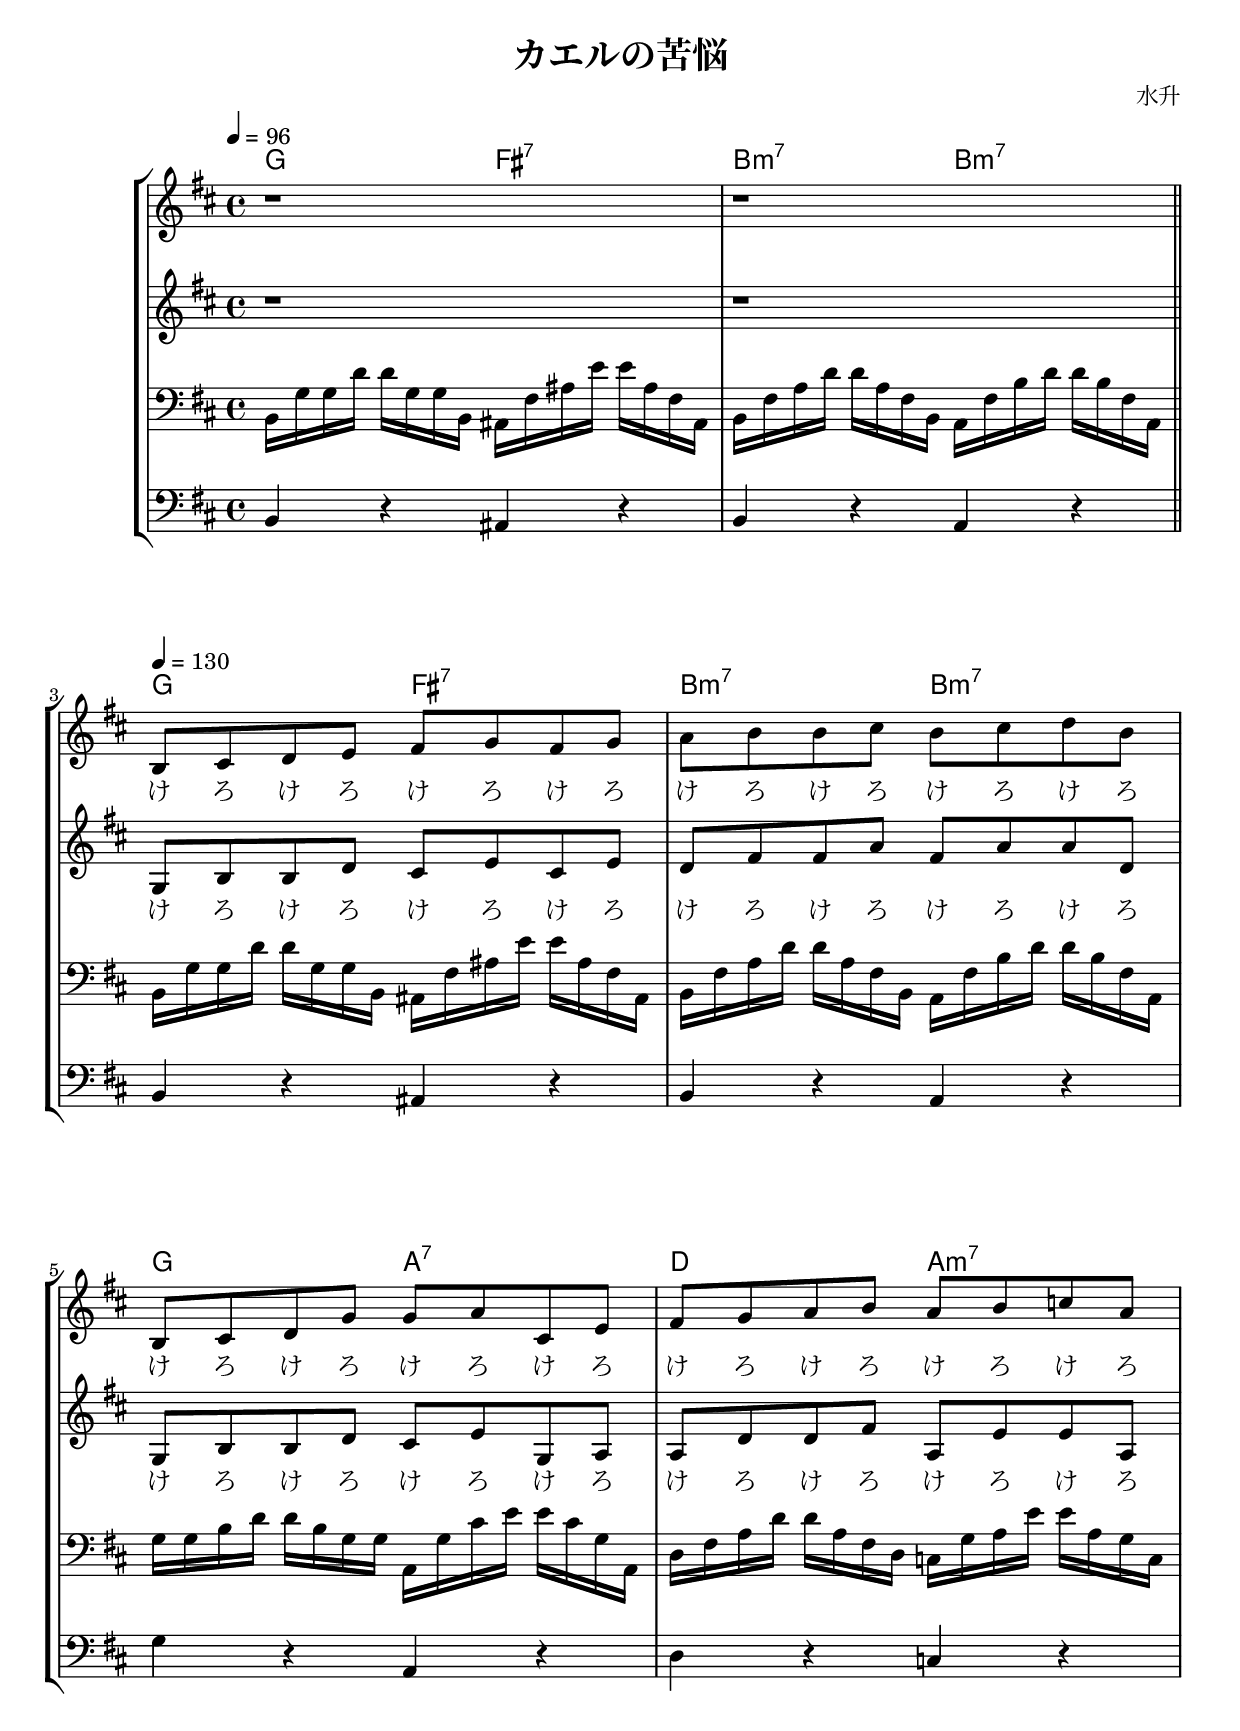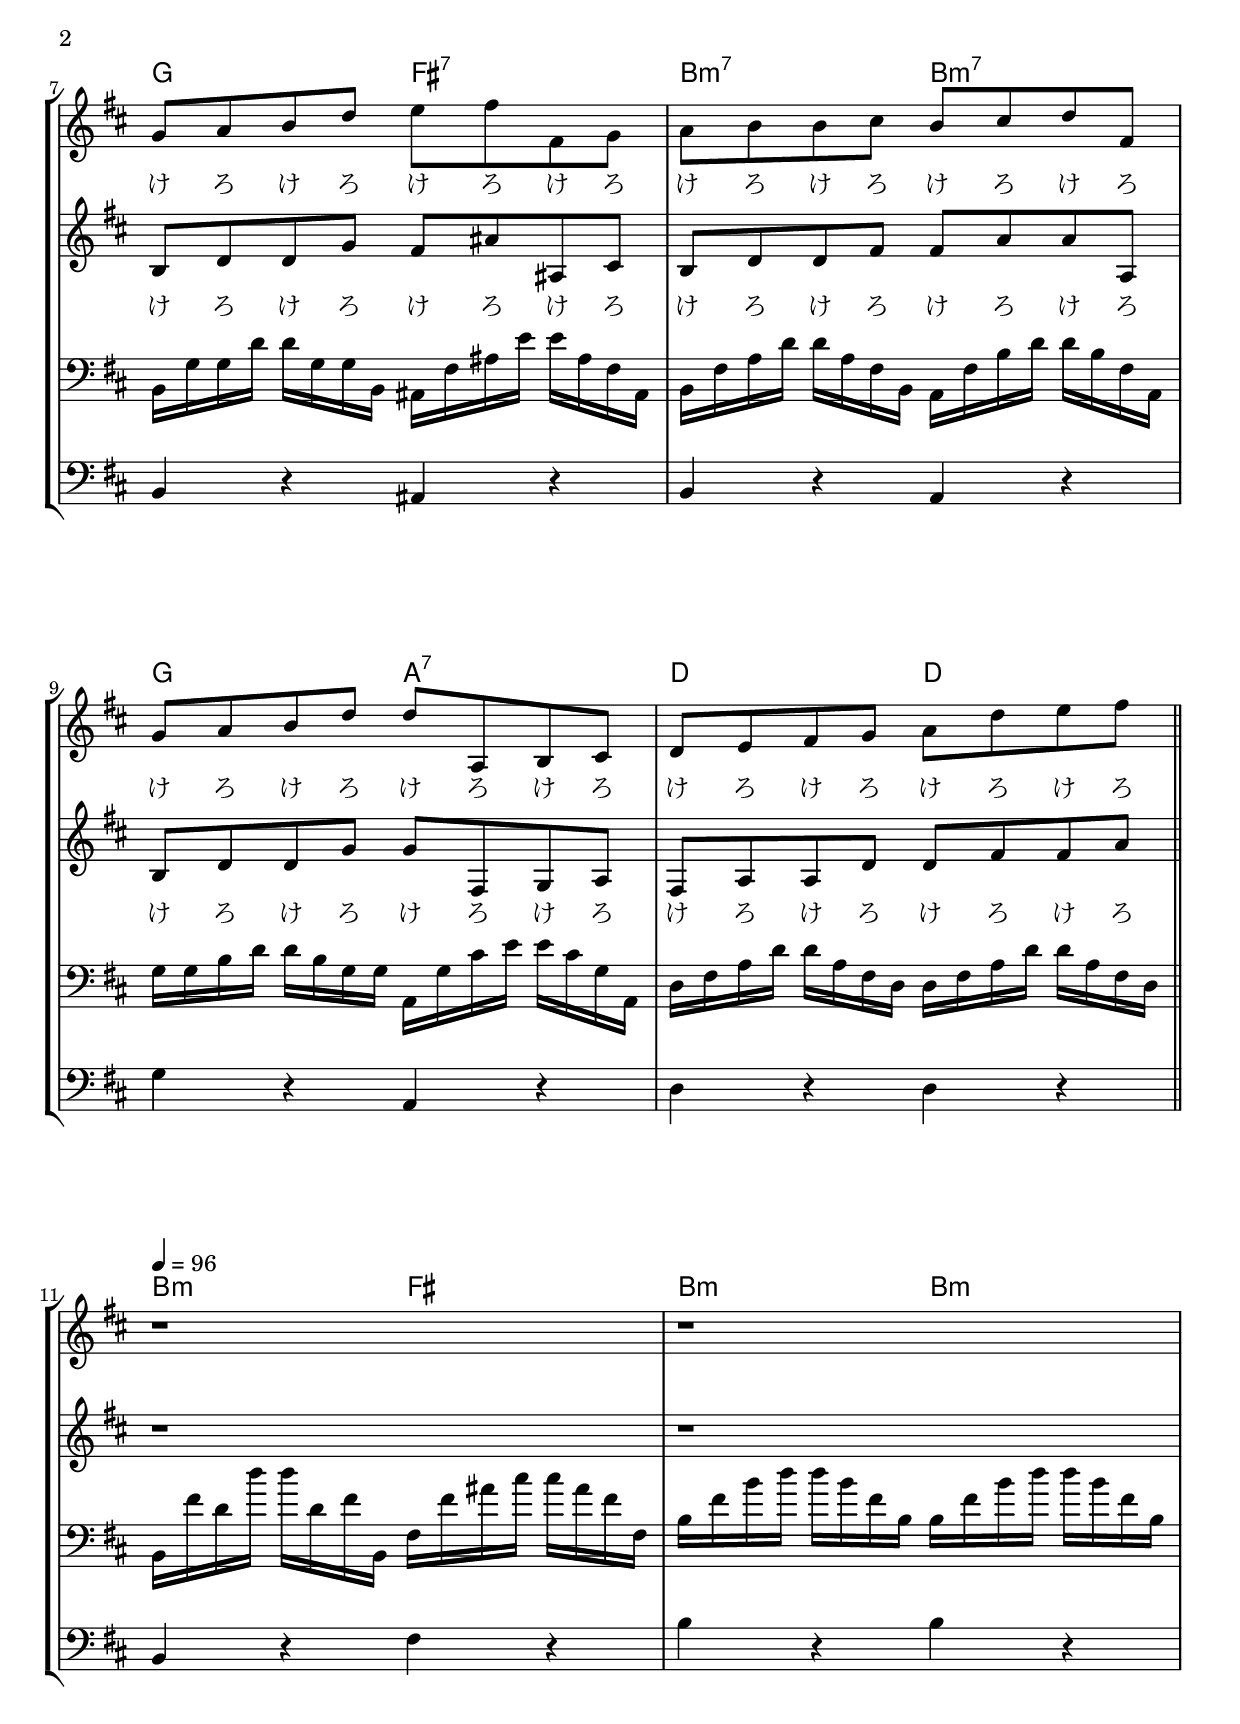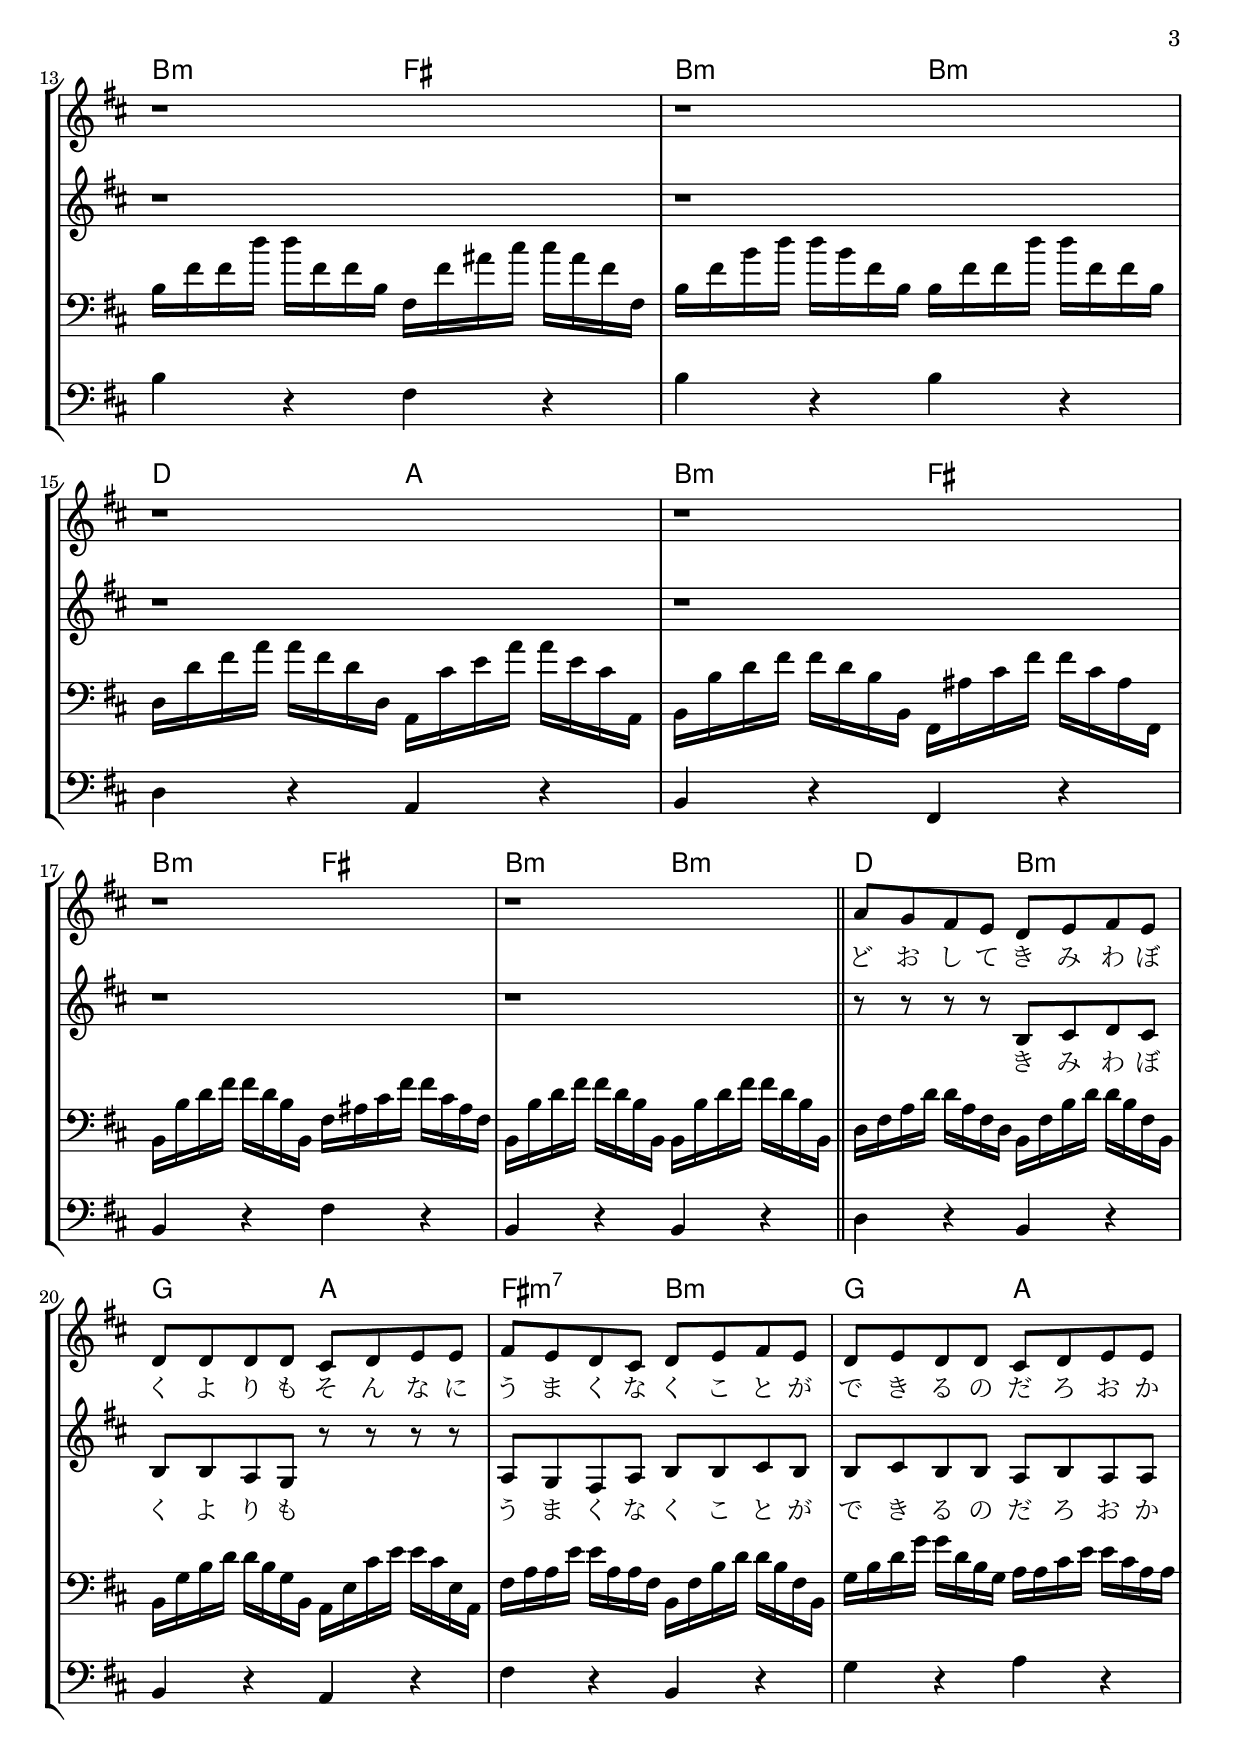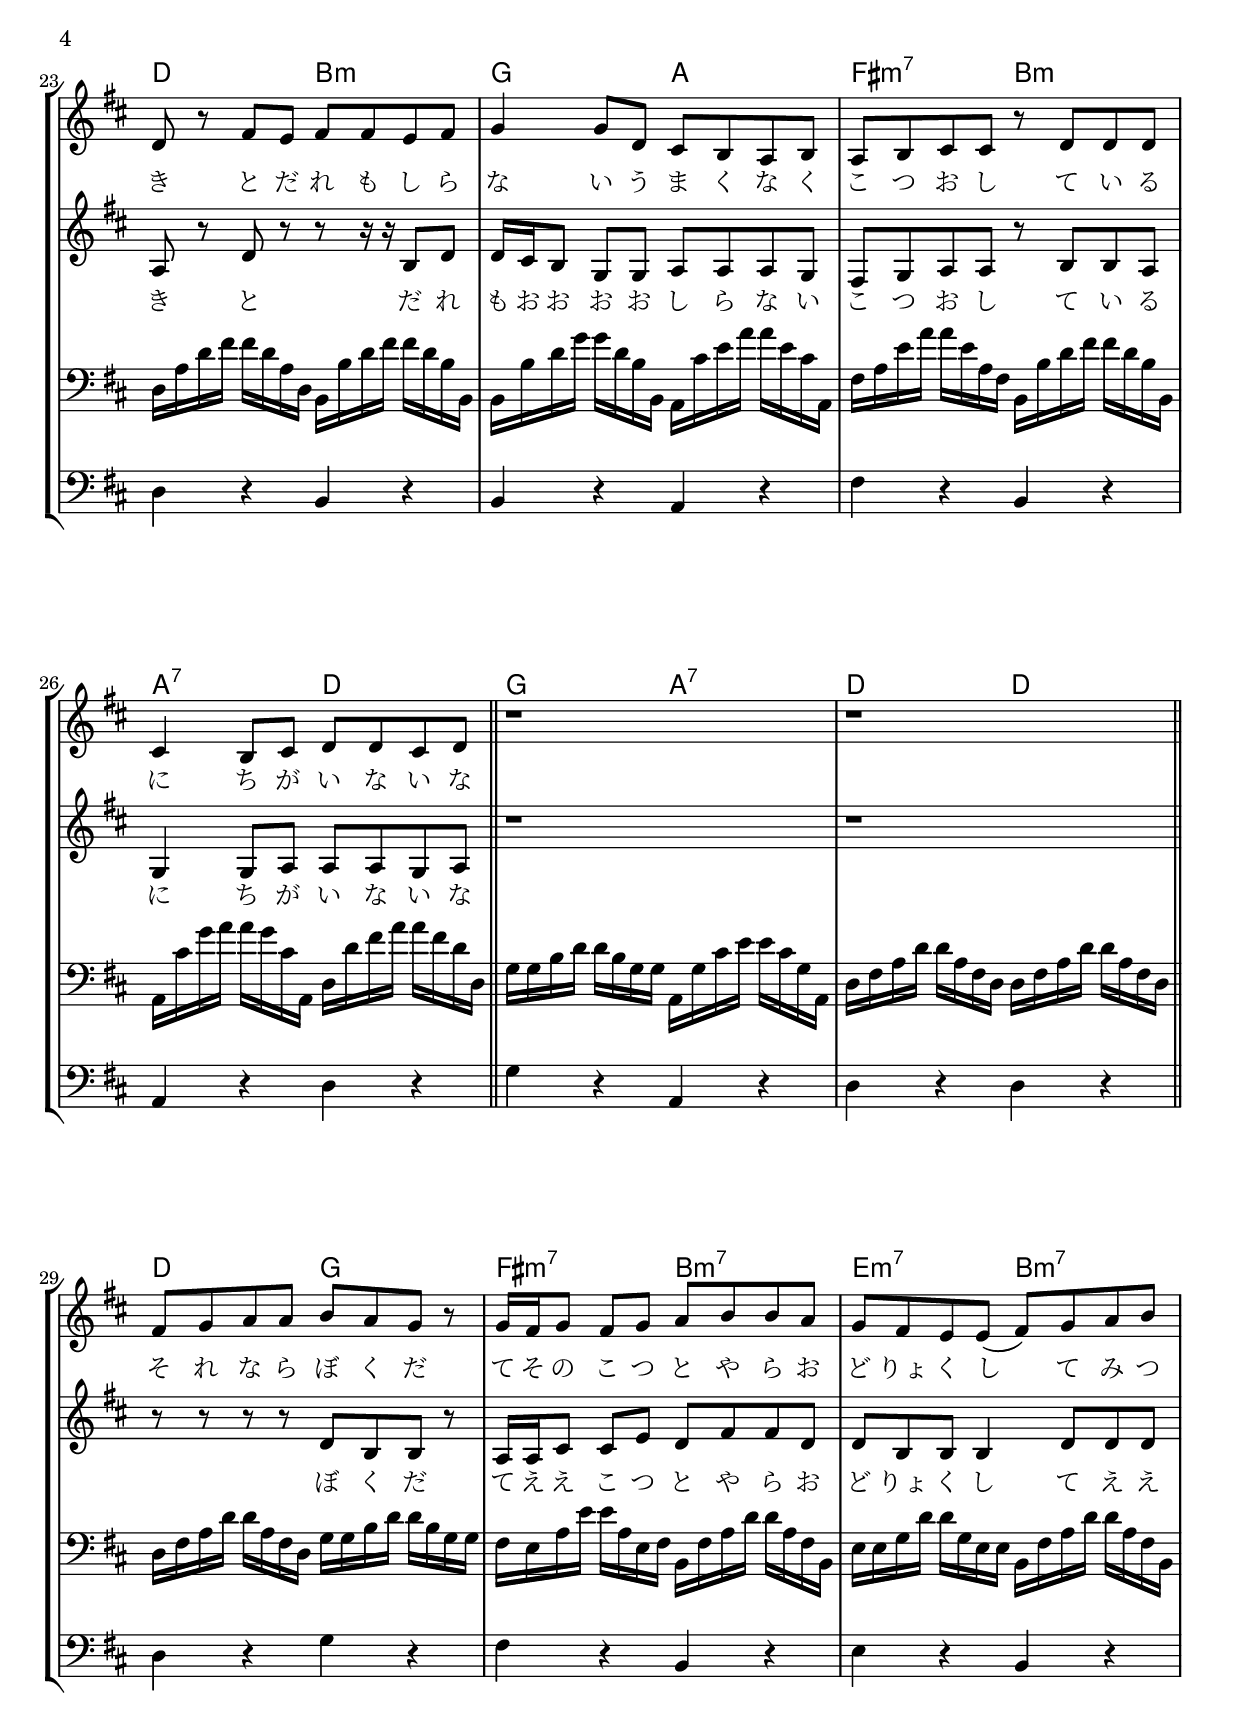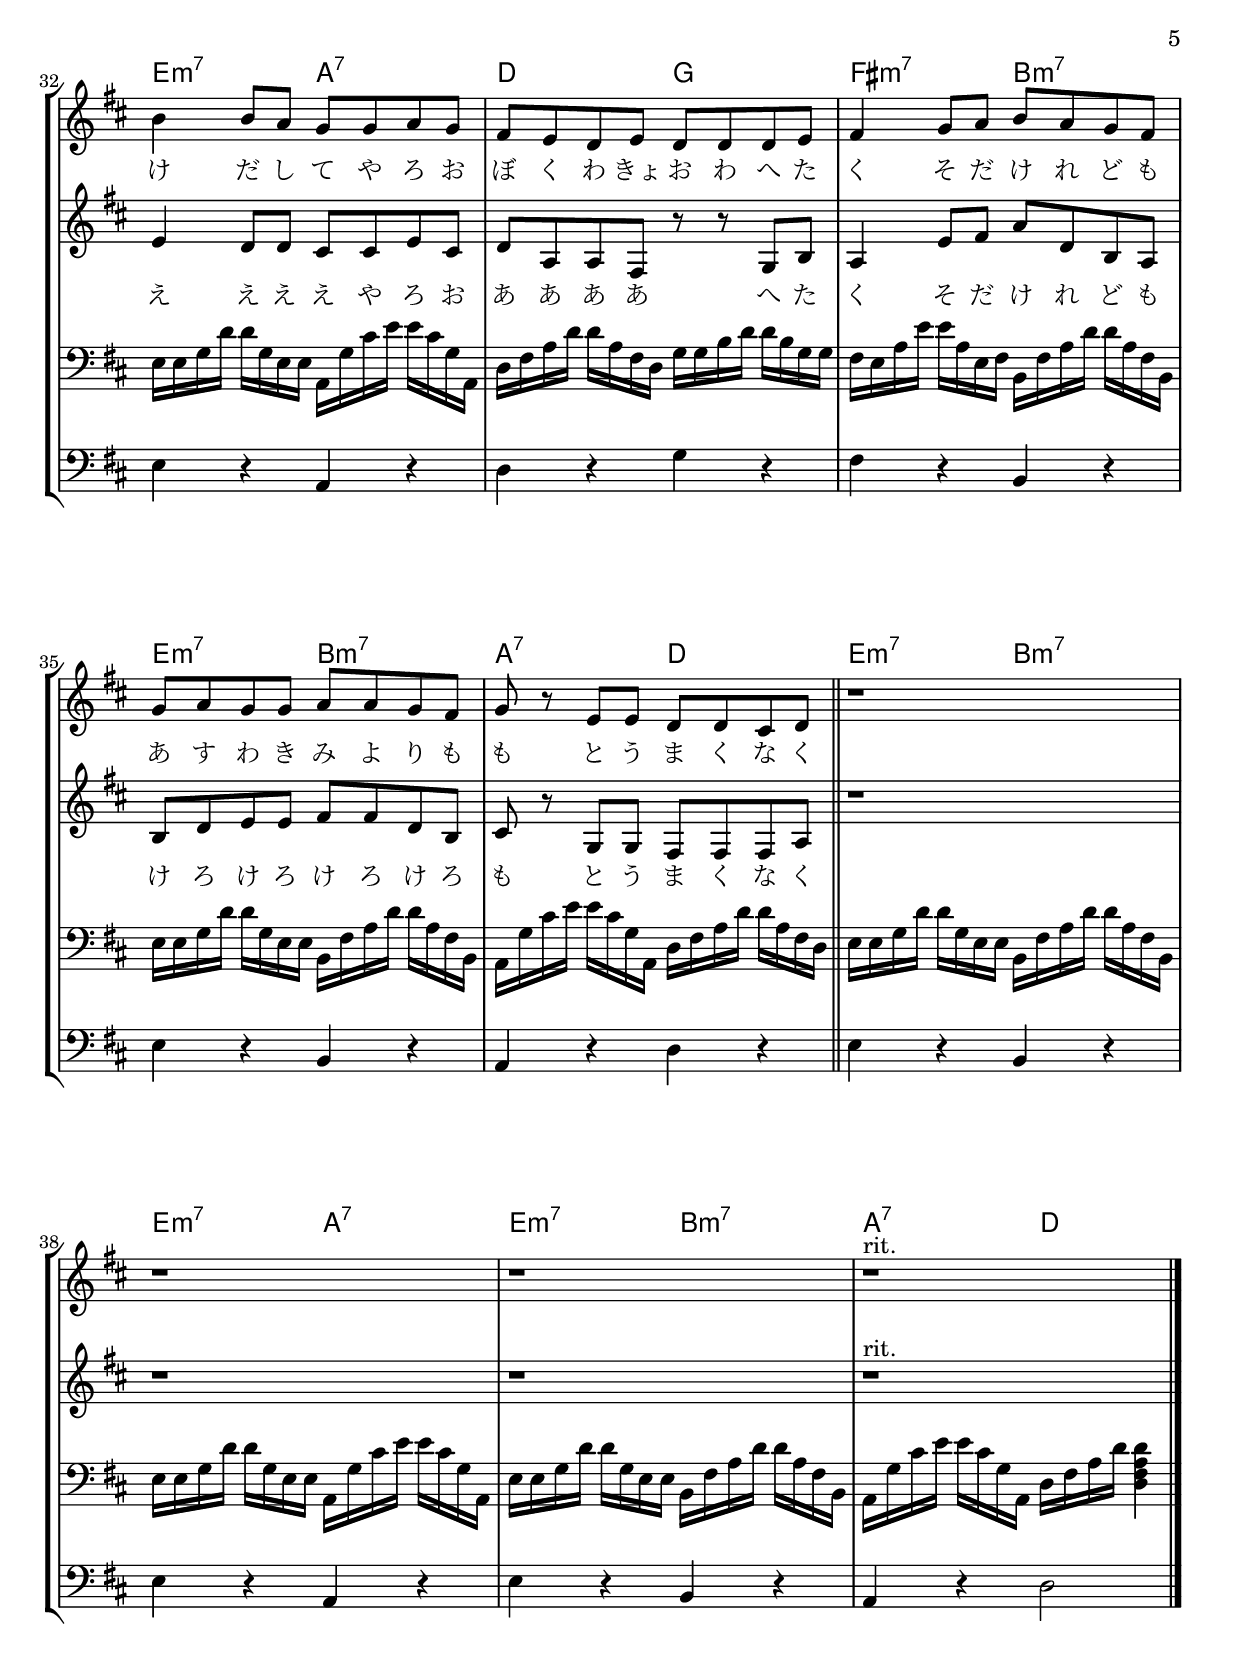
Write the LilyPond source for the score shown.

\version "2.12.1"

\header {
	title = \markup {カエルの苦悩}
	composer = \markup \center-column {水升}
}

harmony = \chordmode {
	g2 fis:7 b:min7 b:min7 

	g fis:7 b:min7 b:min7 g a:7 d a:min7 g fis:7 b:min7 b:min7 g a:7 d d 

	b:m fis b:m b:m b:m fis b:m b:m d a b:m fis b:m fis b:m b:m 

	d b:m g a fis:min7 b:m g a d b:m g a fis:min7 b:m a:7 d 

	g a:7 d d 

	d g fis:min7 b:min7 e:min7 b:min7 e:min7 a:7 d g fis:min7 b:min7 e:min7 b:min7 a:7 d 

	e:min7 b:min7 e:min7 a:7 e:min7 b:min7 a:7 d 
}

melody = {
	\key d \major
	\tempo 4 = 96
	r1 | r1   
	\set Staff.midiInstrument = #"fss0.29"
		\tempo 4 = 130
b8  cis'8  d'8  e'8  fis'8  g'8  fis'8  g'8 
	a'8  b'8  b'8  cis''8  b'8  cis''8  d''8  b'8 
	b8  cis'8  d'8  g'8  g'8  a'8  cis'8  e'8 
	fis'8  g'8  a'8  b'8  a'8  b'8  c''8  a'8 
	g'8  a'8  b'8  d''8  e''8  fis''8  fis'8  g'8 
	a'8  b'8  b'8  cis''8  b'8  cis''8  d''8  fis'8 
	g'8  a'8  b'8  d''8  d''8  a8  b8  cis'8 
	d'8  e'8  fis'8  g'8  a'8  d''8  e''8  fis''8
	\tempo 4 = 96
	r1 | r1 | r1 | r1 | r1 | r1 | r1 | r1   
	\set Staff.midiInstrument = #"fss0.29"
	a'8  g'8  fis'8  e'8  d'8  e'8  fis'8  e'8 
	d'8  d'8  d'8  d'8  cis'8  d'8  e'8  e'8 
	fis'8  e'8  d'8  cis'8  d'8  e'8  fis'8  e'8 
	d'8  e'8  d'8  d'8  cis'8  d'8  e'8  e'8 
	d'8  r8  fis'8  e'8  fis'8  fis'8  e'8  fis'8 
	g'4  g'8  d'8  cis'8  b8  a8  b8 
	a8  b8  cis'8  cis'8  r8  d'8  d'8  d'8 
	cis'4  b8  cis'8  d'8  d'8  cis'8  d'8
	r1 | r1   
	\set Staff.midiInstrument = #"fss0.29"
	fis'8  g'8  a'8  a'8  b'8  a'8  g'8  r8 
	g'16  fis'16  g'8  fis'8  g'8  a'8  b'8  b'8  a'8 
	g'8  fis'8  e'8  e'8  (fis'8)  g'8  a'8  b'8 
	b'4  b'8  a'8  g'8  g'8  a'8  g'8 
	fis'8  e'8  d'8  e'8  d'8  d'8  d'8  e'8 
	fis'4  g'8  a'8  b'8  a'8  g'8  fis'8 
	g'8  a'8  g'8  g'8  a'8  a'8  g'8  fis'8 
	g'8  r8  e'8  e'8  d'8  d'8  cis'8  d'8
	r1 | r1 | r1 | r1^"rit." \bar "|."
}

words = \lyricmode {
	
	け  ろ  け  ろ  け  ろ  け  ろ  け  ろ  け  ろ  け  ろ  け  ろ  け  ろ  け  ろ  け  ろ  け  ろ  け  ろ  け  ろ  け  ろ  け  ろ  け  ろ  け  ろ  け  ろ  け  ろ  け  ろ  け  ろ  け  ろ  け  ろ  け  ろ  け  ろ  け  ろ  け  ろ  け  ろ  け  ろ  け  ろ  け  ろ  
	
	ど  お  し  て  き  み  わ  ぼ  く  よ  り  も  そ  ん  な  に  う  ま  く  な  く  こ  と  が  で  き  る  の  だ  ろ  お  か  き  と  だ  れ  も  し  ら  な  い  う  ま  く  な  く  こ  つ  お  し  て  い  る  に  ち  が  い  な  い  な  
	
	そ  れ  な  ら  ぼ  く  だ  て  そ  の  こ  つ  と  や  ら  お  ど  りょ  く  し  て  み  つ  け  だ  し  て  や  ろ  お  ぼ  く  わ  きょ  お  わ  へ  た  く  そ  だ  け  れ  ど  も  あ  す  わ  き  み  よ  り  も  も  と  う  ま  く  な  く  
	
}

secondmelody = {
	\key d \major
	\tempo 4 = 96
	r1 | r1   
	\set Staff.midiInstrument = #"fss0.29"
		\tempo 4 = 130
g8  b8  b8  d'8  cis'8  e'8  cis'8  e'8 
	d'8  fis'8  fis'8  a'8  fis'8  a'8  a'8  d'8 
	g8  b8  b8  d'8  cis'8  e'8  g8  a8 
	a8  d'8  d'8  fis'8  a8  e'8  e'8  a8 
	b8  d'8  d'8  g'8  fis'8  ais'8  ais8  cis'8 
	b8  d'8  d'8  fis'8  fis'8  a'8  a'8  a8 
	b8  d'8  d'8  g'8  g'8  fis8  g8  a8 
	fis8  a8  a8  d'8  d'8  fis'8  fis'8  a'8
	\tempo 4 = 96
	r1 | r1 | r1 | r1 | r1 | r1 | r1 | r1   
	\set Staff.midiInstrument = #"fss0.29"
	r8  r8  r8  r8  b8  cis'8  d'8  cis'8 
	b8  b8  a8  g8  r8  r8  r8  r8 
	a8  g8  fis8  a8  b8  b8  cis'8  b8 
	b8  cis'8  b8  b8  a8  b8  a8  a8 
	a8  r8  d'8  r8  r8  r16  r16  b8  d'8 
	d'16  cis'16  b8  g8  g8  a8  a8  a8  g8 
	fis8  g8  a8  a8  r8  b8  b8  a8 
	g4  g8  a8  a8  a8  g8  a8
	r1 | r1   
	\set Staff.midiInstrument = #"fss0.29"
	r8  r8  r8  r8  d'8  b8  b8  r8 
	a16  a16  cis'8  cis'8  e'8  d'8  fis'8  fis'8  d'8 
	d'8  b8  b8  b4  d'8  d'8  d'8 
	e'4  d'8  d'8  cis'8  cis'8  e'8  cis'8 
	d'8  a8  a8  fis8  r8  r8  g8  b8 
	a4  e'8  fis'8  a'8  d'8  b8  a8 
	b8  d'8  e'8  e'8  fis'8  fis'8  d'8  b8 
	cis'8  r8  g8  g8  fis8  fis8  fis8  a8
	r1 | r1 | r1 | r1^"rit." \bar "|."
}

secondwords = \lyricmode {
	
	け  ろ  け  ろ  け  ろ  け  ろ  け  ろ  け  ろ  け  ろ  け  ろ  け  ろ  け  ろ  け  ろ  け  ろ  け  ろ  け  ろ  け  ろ  け  ろ  け  ろ  け  ろ  け  ろ  け  ろ  け  ろ  け  ろ  け  ろ  け  ろ  け  ろ  け  ろ  け  ろ  け  ろ  け  ろ  け  ろ  け  ろ  け  ろ  
	
	き  み  わ  ぼ  く  よ  り  も  う  ま  く  な  く  こ  と  が  で  き  る  の  だ  ろ  お  か  き  と  だ  れ  も  お  お  お  お  し  ら  な  い  こ  つ  お  し  て  い  る  に  ち  が  い  な  い  な  
	
	ぼ  く  だ  て  え  え  こ  つ  と  や  ら  お  ど  りょ  く  し  て  え  え  え  え  え  え  や  ろ  お  あ  あ  あ  あ  へ  た  く  そ  だ  け  れ  ど  も  け  ろ  け  ろ  け  ろ  け  ろ  も  と  う  ま  く  な  く  
	
}

tempochange = {
	\tempo 4 = 96
	r1 | r1 \bar "||"
	\tempo 4 = 130
	r1 | r1 | r1 | r1 | r1 | r1 | r1 | r1 \bar "||"
	\tempo 4 = 96
	r1 | r1 | r1 | r1 | r1 | r1 | r1 | r1 \bar "||"
	\tempo 4 = 96
	r1 | r1 | r1 | r1 | r1 | r1 | r1 | r1 \bar "||"
	\tempo 4 = 96
	r1 | r1 \bar "||"
	\tempo 4 = 96
	r1 | r1 | r1 | r1 | r1 | r1 | r1 | r1 \bar "||"
	\tempo 4 = 96
	r1 | r1 | r1 | \tempo 4 = 72 r2 \tempo 4 = 64 r2 \bar "|."
}

mainacc = {
	\clef bass
	\set Staff.midiInstrument = #"Shanai"
	\key d \major
	\tempo 4 = 96
	b,16 g g d' d' g g b,
	ais,16 fis ais e' e' ais fis ais,
	b,16 fis a d' d' a fis b,
	a,16 fis b d' d' b fis a,
	\bar "||"

	\set Staff.midiInstrument = #"Shanai"
	\tempo 4 = 130
	b,16 g g d' d' g g b,
	ais,16 fis ais e' e' ais fis ais,
	b,16 fis a d' d' a fis b,
	a,16 fis b d' d' b fis a,
	g16 g b d' d' b g g
	a,16 g cis' e' e' cis' g a,
	d16 fis a d' d' a fis d
	c16 g a e' e' a g c
	b,16 g g d' d' g g b,
	ais,16 fis ais e' e' ais fis ais,
	b,16 fis a d' d' a fis b,
	a,16 fis b d' d' b fis a,
	g16 g b d' d' b g g
	a,16 g cis' e' e' cis' g a,
	d16 fis a d' d' a fis d
	d16 fis a d' d' a fis d
	\bar "||"

	\set Staff.midiInstrument = #"Shanai"
	\tempo 4 = 96
	b,16 fis' d' d'' d'' d' fis' b,
	fis16 fis' ais' cis'' cis'' ais' fis' fis
	b16 fis' b' d'' d'' b' fis' b
	b16 fis' b' d'' d'' b' fis' b
	b16 fis' fis' d'' d'' fis' fis' b
	fis16 fis' ais' cis'' cis'' ais' fis' fis
	b16 fis' b' d'' d'' b' fis' b
	b16 fis' fis' d'' d'' fis' fis' b
	d16 d' fis' a' a' fis' d' d
	a,16 cis' e' a' a' e' cis' a,
	b,16 b d' fis' fis' d' b b,
	fis,16 ais cis' fis' fis' cis' ais fis,
	b,16 b d' fis' fis' d' b b,
	fis16 ais cis' fis' fis' cis' ais fis
	b,16 b d' fis' fis' d' b b,
	b,16 b d' fis' fis' d' b b,
	\bar "||"

	\set Staff.midiInstrument = #"Shanai"
	d16 fis a d' d' a fis d
	b,16 fis b d' d' b fis b,
	b,16 g b d' d' b g b,
	a,16 e cis' e' e' cis' e a,
	fis16 a a e' e' a a fis
	b,16 fis b d' d' b fis b,
	g16 b d' g' g' d' b g
	a16 a cis' e' e' cis' a a
	d16 a d' fis' fis' d' a d
	b,16 b d' fis' fis' d' b b,
	b,16 b d' g' g' d' b b,
	a,16 cis' e' a' a' e' cis' a,
	fis16 a e' a' a' e' a fis
	b,16 b d' fis' fis' d' b b,
	a,16 cis' g' a' a' g' cis' a,
	d16 d' fis' a' a' fis' d' d
	\bar "||"

	\set Staff.midiInstrument = #"Shanai"
	g16 g b d' d' b g g
	a,16 g cis' e' e' cis' g a,
	d16 fis a d' d' a fis d
	d16 fis a d' d' a fis d
	\bar "||"

	\set Staff.midiInstrument = #"Shanai"
	d16 fis a d' d' a fis d
	g16 g b d' d' b g g
	fis16 e a e' e' a e fis
	b,16 fis a d' d' a fis b,
	e16 e g d' d' g e e
	b,16 fis a d' d' a fis b,
	e16 e g d' d' g e e
	a,16 g cis' e' e' cis' g a,
	d16 fis a d' d' a fis d
	g16 g b d' d' b g g
	fis16 e a e' e' a e fis
	b,16 fis a d' d' a fis b,
	e16 e g d' d' g e e
	b,16 fis a d' d' a fis b,
	a,16 g cis' e' e' cis' g a,
	d16 fis a d' d' a fis d
	\bar "||"

	\set Staff.midiInstrument = #"Shanai"
	e16 e g d' d' g e e
	b,16 fis a d' d' a fis b,
	e16 e g d' d' g e e
	a,16 g cis' e' e' cis' g a,
	e16 e g d' d' g e e
	b,16 fis a d' d' a fis b,
	a,16 g cis' e' e' cis' g a,
	d16 fis a d' <d fis a d'>4
	\bar "|."
}

subacc = {
	\clef bass
	\set Staff.midiInstrument = #"Pad 7 (halo)"
	\key d \major
	\tempo 4 = 96
	b,4 r4
	ais,4 r4
	b,4 r4
	a,4 r4
	\bar "||"

	\set Staff.midiInstrument = #"Pad 7 (halo)"
	\tempo 4 = 130
	b,4 r4
	ais,4 r4
	b,4 r4
	a,4 r4
	g4 r4
	a,4 r4
	d4 r4
	c4 r4
	b,4 r4
	ais,4 r4
	b,4 r4
	a,4 r4
	g4 r4
	a,4 r4
	d4 r4
	d4 r4
	\bar "||"

	\set Staff.midiInstrument = #"Pad 7 (halo)"
	\tempo 4 = 96
	b,4 r4
	fis4 r4
	b4 r4
	b4 r4
	b4 r4
	fis4 r4
	b4 r4
	b4 r4
	d4 r4
	a,4 r4
	b,4 r4
	fis,4 r4
	b,4 r4
	fis4 r4
	b,4 r4
	b,4 r4
	\bar "||"

	\set Staff.midiInstrument = #"Pad 7 (halo)"
	d4 r4
	b,4 r4
	b,4 r4
	a,4 r4
	fis4 r4
	b,4 r4
	g4 r4
	a4 r4
	d4 r4
	b,4 r4
	b,4 r4
	a,4 r4
	fis4 r4
	b,4 r4
	a,4 r4
	d4 r4
	\bar "||"

	\set Staff.midiInstrument = #"Pad 7 (halo)"
	g4 r4
	a,4 r4
	d4 r4
	d4 r4
	\bar "||"

	\set Staff.midiInstrument = #"Pad 7 (halo)"
	d4 r4
	g4 r4
	fis4 r4
	b,4 r4
	e4 r4
	b,4 r4
	e4 r4
	a,4 r4
	d4 r4
	g4 r4
	fis4 r4
	b,4 r4
	e4 r4
	b,4 r4
	a,4 r4
	d4 r4
	\bar "||"

	\set Staff.midiInstrument = #"Pad 7 (halo)"
	e4 r4
	b,4 r4
	e4 r4
	a,4 r4
	e4 r4
	b,4 r4
	a,4 r4
	d2
	\bar "|."
}

percA = {
	\drummode {
	r4 hh4 hh4 hh4  |r1  \bar "||"
	r4 hh4 hh4 hh4  |hh4 hh4 hh4 hh4  |hh4 hh4 hh4 hh4  |hh4 hh4 hh4 hh4  |r4 hh4 hh4 hh4  |hh4 hh4 hh4 hh4  |hh4 hh4 hh4 hh4  |r1  \bar "||"
	r4 hh4 hh4 hh4  |hh4 hh4 hh4 hh4  |hh4 hh4 hh4 hh4  |hh4 hh4 hh4 hh4  |r4 hh4 hh4 hh4  |hh4 hh4 hh4 hh4  |hh4 hh4 hh4 hh4  |r1  \bar "||"
	r4 hh4 hh4 hh4  |hh4 hh4 hh4 hh4  |hh4 hh4 hh4 hh4  |hh4 hh4 hh4 hh4  |r4 hh4 hh4 hh4  |hh4 hh4 hh4 hh4  |hh4 hh4 hh4 hh4  |r1  \bar "||"
	r4 hh4 hh4 hh4  |r1  \bar "||"
	r4 hh4 hh4 hh4  |hh4 hh4 hh4 hh4  |hh4 hh4 hh4 hh4  |hh4 hh4 hh4 hh4  |r4 hh4 hh4 hh4  |hh4 hh4 hh4 hh4  |hh4 hh4 hh4 hh4  |r1  \bar "||"
	r4 hh4 hh4 hh4  |hh4 hh4 hh4 hh4  |hh4 hh4 hh4 hh4  |r1  \bar "|."
	}
}

percB = {
	\drummode {
	r4 sn8 sn4. sn4  |sn16 sn16 sn16 sn16 sn16 sn16 sn16 sn16 sn16 sn16 sn16 sn16 sn16 sn16 sn16 sn16  \bar "||"
	r4 sn8 sn4. sn4  |r4 sn8 sn4. sn4  |r4 sn8 sn4. sn4  |r4 sn8 sn4. sn4  |r4 sn8 sn4. sn4  |r4 sn8 sn4. sn4  |r4 sn8 sn4. sn4  |sn16 sn16 sn16 sn16 sn16 sn16 sn16 sn16 sn16 sn16 sn16 sn16 sn16 sn16 sn16 sn16  \bar "||"
	r4 sn8 sn4. sn4  |r4 sn8 sn4. sn4  |r4 sn8 sn4. sn4  |r4 sn8 sn4. sn4  |r4 sn8 sn4. sn4  |r4 sn8 sn4. sn4  |r4 sn8 sn4. sn4  |sn16 sn16 sn16 sn16 sn16 sn16 sn16 sn16 sn16 sn16 sn16 sn16 sn16 sn16 sn16 sn16  \bar "||"
	r4 sn8 sn4. sn4  |r4 sn8 sn4. sn4  |r4 sn8 sn4. sn4  |r4 sn8 sn4. sn4  |r4 sn8 sn4. sn4  |r4 sn8 sn4. sn4  |r4 sn8 sn4. sn4  |sn16 sn16 sn16 sn16 sn16 sn16 sn16 sn16 sn16 sn16 sn16 sn16 sn16 sn16 sn16 sn16  \bar "||"
	r4 sn8 sn4. sn4  |sn16 sn16 sn16 sn16 sn16 sn16 sn16 sn16 sn16 sn16 sn16 sn16 sn16 sn16 sn16 sn16  \bar "||"
	r4 sn8 sn4. sn4  |r4 sn8 sn4. sn4  |r4 sn8 sn4. sn4  |r4 sn8 sn4. sn4  |r4 sn8 sn4. sn4  |r4 sn8 sn4. sn4  |r4 sn8 sn4. sn4  |sn16 sn16 sn16 sn16 sn16 sn16 sn16 sn16 sn16 sn16 sn16 sn16 sn16 sn16 sn16 sn16  \bar "||"
	r4 sn8 sn4. sn4  |r4 sn8 sn4. sn4  |r4 sn8 sn4. sn4  |sn16 sn16 sn16 sn16 sn16 sn16 sn16 sn16 sn16 sn16 sn16 sn16 sn16 sn16 sn16 sn16  \bar "|."
	}
}

percC = {
	\drummode {
	bd4 bd4 bd4 bd4  |bd4 bd4 bd8 bd8 bd8 bd8  \bar "||"
	bd4 bd4 bd4 bd4  |bd4 bd4 bd4 bd8 bd8  |bd4 bd4 bd4 bd4  |bd4 bd4 bd4 bd8 bd8  |bd4 bd4 bd4 bd4  |bd4 bd4 bd4 bd8 bd8  |bd4 bd4 bd4 bd4  |bd4 bd4 bd8 bd8 bd8 bd8  \bar "||"
	bd4 bd4 bd4 bd4  |bd4 bd4 bd4 bd8 bd8  |bd4 bd4 bd4 bd4  |bd4 bd4 bd4 bd8 bd8  |bd4 bd4 bd4 bd4  |bd4 bd4 bd4 bd8 bd8  |bd4 bd4 bd4 bd4  |bd4 bd4 bd8 bd8 bd8 bd8  \bar "||"
	bd4 bd4 bd4 bd4  |bd4 bd4 bd4 bd8 bd8  |bd4 bd4 bd4 bd4  |bd4 bd4 bd4 bd8 bd8  |bd4 bd4 bd4 bd4  |bd4 bd4 bd4 bd8 bd8  |bd4 bd4 bd4 bd4  |bd4 bd4 bd8 bd8 bd8 bd8  \bar "||"
	bd4 bd4 bd4 bd4  |bd4 bd4 bd8 bd8 bd8 bd8  \bar "||"
	bd4 bd4 bd4 bd4  |bd4 bd4 bd4 bd8 bd8  |bd4 bd4 bd4 bd4  |bd4 bd4 bd4 bd8 bd8  |bd4 bd4 bd4 bd4  |bd4 bd4 bd4 bd8 bd8  |bd4 bd4 bd4 bd4  |bd4 bd4 bd8 bd8 bd8 bd8  \bar "||"
	bd4 bd4 bd4 bd4  |bd4 bd4 bd4 bd8 bd8  |bd4 bd4 bd4 bd4  |bd4 bd4 bd8 bd8 bd8 bd8  \bar "|."
	}
}

percD = {
	\drummode {
	r8 hhp4 hhp4 hhp4 hhp8  |r8 hhp4 hhp4 hhp4 hhp8  \bar "||"
	r8 hhp4 hhp4 hhp4 hhp8  |r8 hhp4 hhp4 hhp4 hhp8  |r8 hhp4 hhp4 hhp4 hhp8  |r8 hhp4 hhp4 hhp4 hhp8  |r8 hhp4 hhp4 hhp4 hhp8  |r8 hhp4 hhp4 hhp4 hhp8  |r8 hhp4 hhp4 hhp4 hhp8  |r8 hhp4 hhp4 hhp4 hhp8  \bar "||"
	r8 hhp4 hhp4 hhp4 hhp8  |r8 hhp4 hhp4 hhp4 hhp8  |r8 hhp4 hhp4 hhp4 hhp8  |r8 hhp4 hhp4 hhp4 hhp8  |r8 hhp4 hhp4 hhp4 hhp8  |r8 hhp4 hhp4 hhp4 hhp8  |r8 hhp4 hhp4 hhp4 hhp8  |r8 hhp4 hhp4 hhp4 hhp8  \bar "||"
	r8 hhp4 hhp4 hhp4 hhp8  |r8 hhp4 hhp4 hhp4 hhp8  |r8 hhp4 hhp4 hhp4 hhp8  |r8 hhp4 hhp4 hhp4 hhp8  |r8 hhp4 hhp4 hhp4 hhp8  |r8 hhp4 hhp4 hhp4 hhp8  |r8 hhp4 hhp4 hhp4 hhp8  |r8 hhp4 hhp4 hhp4 hhp8  \bar "||"
	r8 hhp4 hhp4 hhp4 hhp8  |r8 hhp4 hhp4 hhp4 hhp8  \bar "||"
	r8 hhp4 hhp4 hhp4 hhp8  |r8 hhp4 hhp4 hhp4 hhp8  |r8 hhp4 hhp4 hhp4 hhp8  |r8 hhp4 hhp4 hhp4 hhp8  |r8 hhp4 hhp4 hhp4 hhp8  |r8 hhp4 hhp4 hhp4 hhp8  |r8 hhp4 hhp4 hhp4 hhp8  |r8 hhp4 hhp4 hhp4 hhp8  \bar "||"
	r8 hhp4 hhp4 hhp4 hhp8  |r8 hhp4 hhp4 hhp4 hhp8  |r8 hhp4 hhp4 hhp4 hhp8  |r8 hhp4 hhp4 hhp4 hhp8  \bar "|."
	}
}

percE = {
	\drummode {
	cymc1  |r1 \bar "||"
	cymc1  |r1 |r1 |r1 |cymc1  |r1 |r1 |r1 \bar "||"
	cymc1  |r1 |r1 |r1 |cymc1  |r1 |r1 |r1 \bar "||"
	cymc1  |r1 |r1 |r1 |cymc1  |r1 |r1 |r1 \bar "||"
	cymc1  |r1 \bar "||"
	cymc1  |r1 |r1 |r1 |cymc1  |r1 |r1 |r1 \bar "||"
	cymc1  |r1 |r1 |r1 \bar "|."
	}
}

\score {
	<<
		\new StaffGroup <<
			\new ChordNames {\harmony}
			\new Voice = "melody" {\melody}
			\new Lyrics \lyricsto "melody" \words
			\new Voice = "secondmelody" {\secondmelody}
			\new Lyrics \lyricsto "secondmelody" \secondwords
			\new Staff = "mainacc" {\mainacc}
			\new Staff = "subacc" {\subacc}
		>>
	>>
	\layout { }
}
